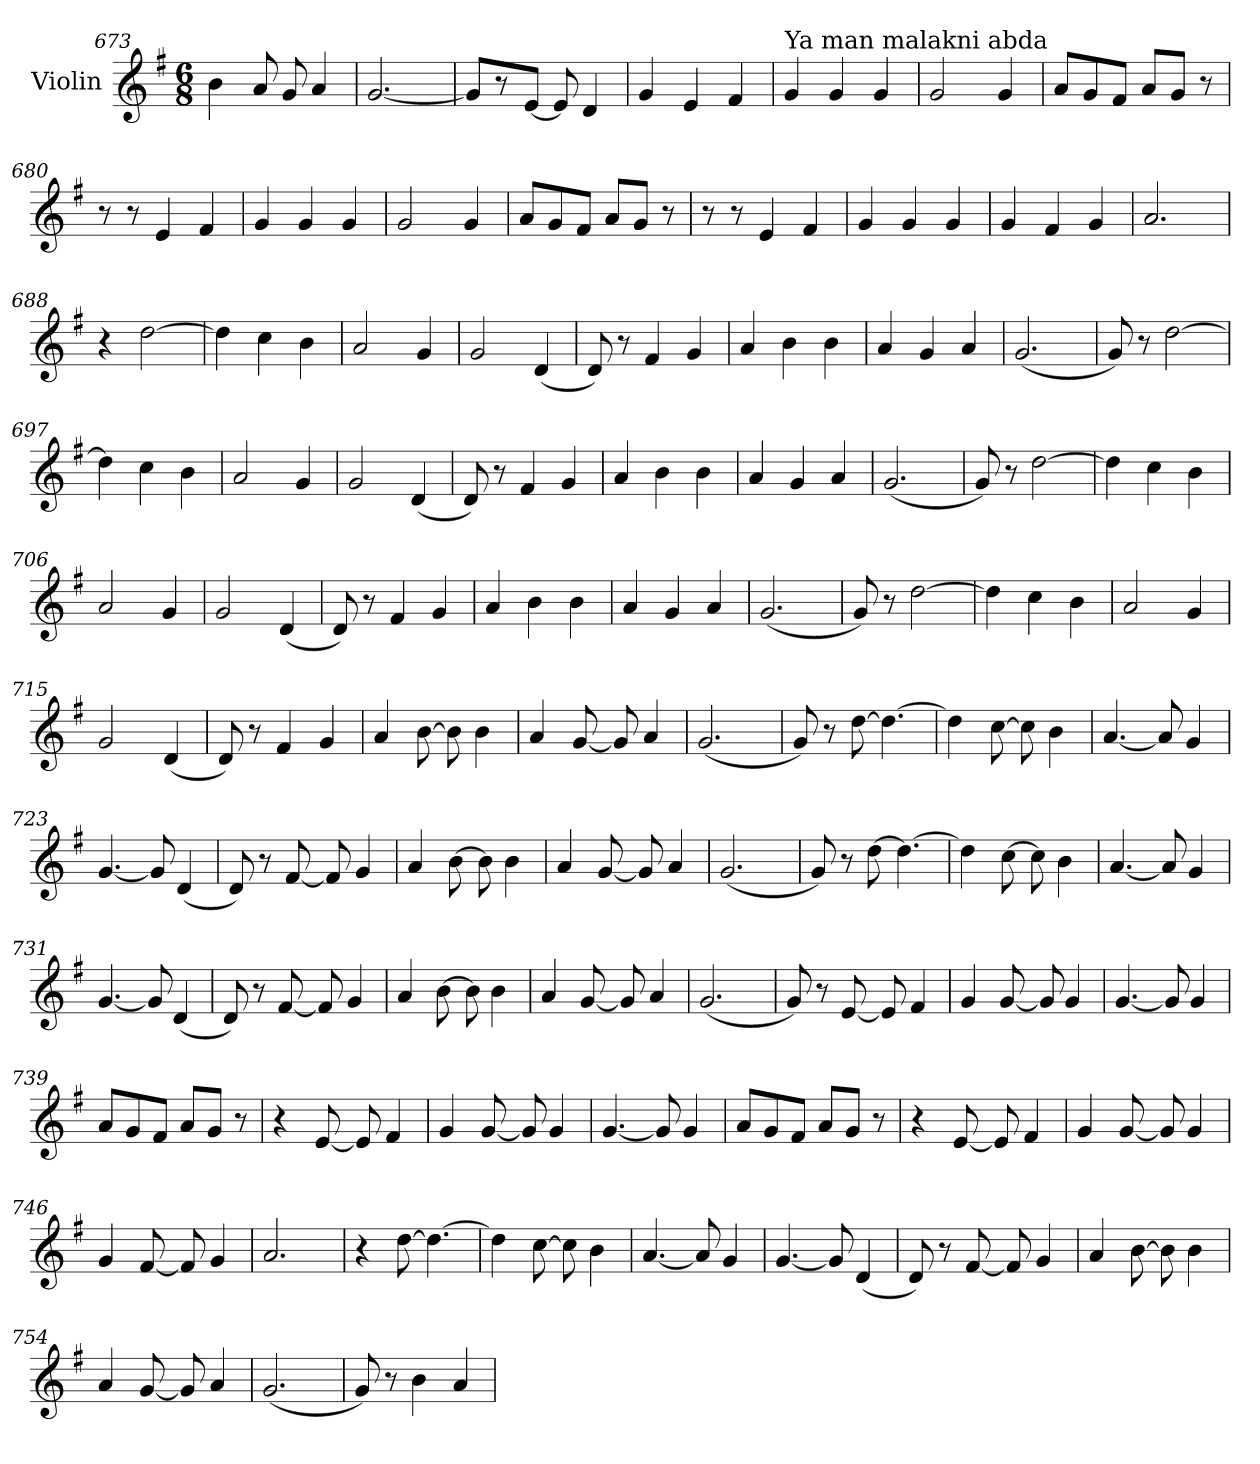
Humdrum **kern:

**kern
*part1
*staff1
*I"Violin
*clefG2
*k[f#]
*G:
*M6/8
=673
4b\
8a/
8g/
4a/
=674
[2.g/
!!LO:PB:g=z
=675
8g/L]
8r
[8e/J
8e/]
4d/
=676
*MM150
4g/
4e/
4f#/
=677
!LO:TX:a:t=Ya man malakni abda
4g/
4g/
4g/
=678
2g/
4g/
=679
8a/L
8g/
8f#/J
8a/L
8g/J
8r
=680
8r
8r
4e/
4f#/
=681
4g/
4g/
4g/
!!LO:LB:g=z
=682
2g/
4g/
=683
8a/L
8g/
8f#/J
8a/L
8g/J
8r
=684
8r
8r
4e/
4f#/
=685
4g/
4g/
4g/
=686
4g/
4f#/
4g/
=687
2.a/
=688
4r
[2dd\
!!LO:LB:g=z
=689
4dd\]
4cc\
4b\
=690
2a/
4g/
=691
2g/
(<4d/
=692
8d/)
8r
4f#/
4g/
=693
4a/
4b\
4b\
=694
4a/
4g/
4a/
=695
(<2.g/
=696
8g/)
8r
[2dd\
!!LO:LB:g=z
=697
4dd\]
4cc\
4b\
=698
2a/
4g/
=699
2g/
(<4d/
=700
8d/)
8r
4f#/
4g/
=701
4a/
4b\
4b\
=702
4a/
4g/
4a/
=703
(<2.g/
=704
8g/)
8r
[2dd\
!!LO:LB:g=z
=705
4dd\]
4cc\
4b\
=706
2a/
4g/
=707
2g/
(<4d/
=708
8d/)
8r
4f#/
4g/
=709
4a/
4b\
4b\
=710
4a/
4g/
4a/
=711
(<2.g/
=712
8g/)
8r
[2dd\
!!LO:LB:g=z
=713
4dd\]
4cc\
4b\
=714
2a/
4g/
=715
2g/
(<4d/
=716
8d/)
8r
4f#/
4g/
=717
4a/
[8b\
8b\]
4b\
=718
4a/
[8g/
8g/]
4a/
=719
(<2.g/
!!LO:LB:g=z
=720
8g/)
8r
[8dd\
4.dd\_
=721
4dd\]
[8cc\
8cc\]
4b\
=722
[4.a/
8a/]
4g/
=723
[4.g/
8g/]
(<4d/
=724
8d/)
8r
[8f#/
8f#/]
4g/
=725
4a/
[8b\
8b\]
4b\
!!LO:LB:g=z
=726
4a/
[8g/
8g/]
4a/
=727
(<2.g/
=728
8g/)
8r
[8dd\
4.dd\_
=729
4dd\]
[8cc\
8cc\]
4b\
=730
[4.a/
8a/]
4g/
=731
[4.g/
8g/]
(<4d/
=732
8d/)
8r
[8f#/
8f#/]
4g/
!!LO:PB:g=z
=733
4a/
[8b\
8b\]
4b\
=734
4a/
[8g/
8g/]
4a/
=735
(<2.g/
=736
8g/)
8r
[8e/
8e/]
4f#/
=737
4g/
[8g/
8g/]
4g/
=738
[4.g/
8g/]
4g/
!!LO:LB:g=z
=739
8a/L
8g/
8f#/J
8a/L
8g/J
8r
=740
4r
[8e/
8e/]
4f#/
=741
4g/
[8g/
8g/]
4g/
=742
[4.g/
8g/]
4g/
=743
8a/L
8g/
8f#/J
8a/L
8g/J
8r
=744
4r
[8e/
8e/]
4f#/
!!LO:LB:g=z
=745
4g/
[8g/
8g/]
4g/
=746
4g/
[8f#/
8f#/]
4g/
=747
2.a/
=748
4r
[8dd\
4.dd\_
=749
4dd\]
[8cc\
8cc\]
4b\
=750
[4.a/
8a/]
4g/
=751
[4.g/
8g/]
(<4d/
!!LO:LB:g=z
=752
8d/)
8r
[8f#/
8f#/]
4g/
=753
4a/
[8b\
8b\]
4b\
=754
4a/
[8g/
8g/]
4a/
=755
(<2.g/
=756
8g/)
8r
4b\
4a/
=
*-
